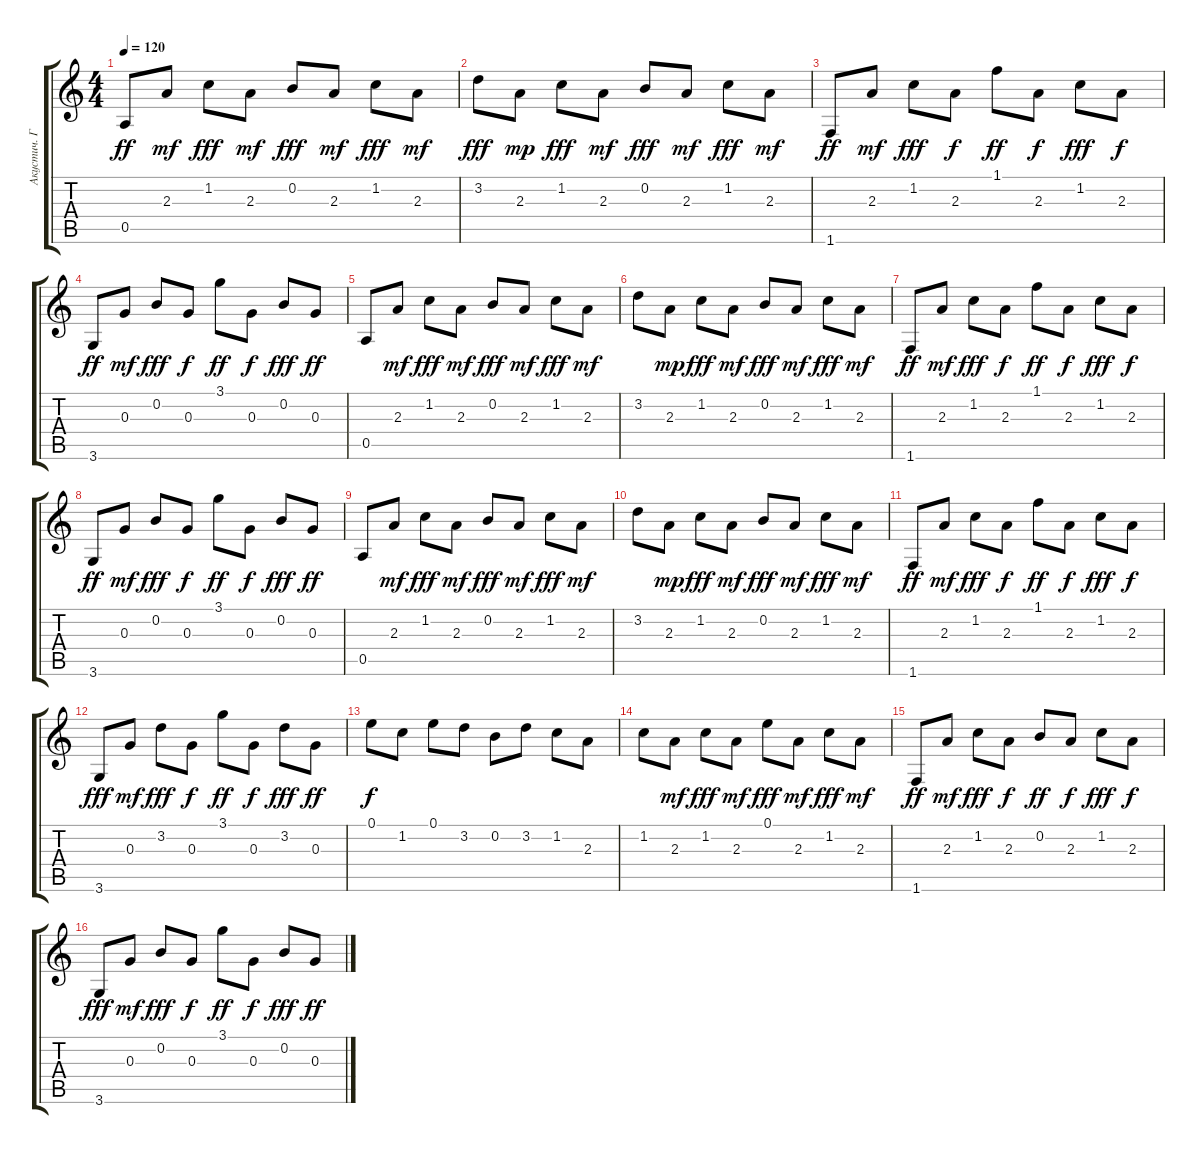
\track ("Акустич. Гитара" "Акустич. Г") {instrument acousticguitarsteel}
\staff {score tabs}
\tuning (E4 B3 G3 D3 A2 E2) {hide}
\ts (4 4)
\tempo 120
\clef g2
\ks c
0.5.8{dy ff} 2.3.8{dy mf} 1.2.8{dy fff} 2.3.8{dy mf} 0.2.8{dy fff} 2.3.8{dy mf} 1.2.8{dy fff} 2.3.8{dy mf} |
3.2.8{dy fff} 2.3.8{dy mp} 1.2.8{dy fff} 2.3.8{dy mf} 0.2.8{dy fff} 2.3.8{dy mf} 1.2.8{dy fff} 2.3.8{dy mf} |
1.6.8{dy ff} 2.3.8{dy mf} 1.2.8{dy fff} 2.3.8{dy f} 1.1.8{dy ff} 2.3.8{dy f} 1.2.8{dy fff} 2.3.8{dy f} |
3.6.8{dy ff} 0.3.8{dy mf} 0.2.8{dy fff} 0.3.8{dy f} 3.1.8{dy ff} 0.3.8{dy f} 0.2.8{dy fff} 0.3.8{dy ff} |
0.5.8 2.3.8{dy mf} 1.2.8{dy fff} 2.3.8{dy mf} 0.2.8{dy fff} 2.3.8{dy mf} 1.2.8{dy fff} 2.3.8{dy mf} |
3.2.8 2.3.8{dy mp} 1.2.8{dy fff} 2.3.8{dy mf} 0.2.8{dy fff} 2.3.8{dy mf} 1.2.8{dy fff} 2.3.8{dy mf} |
1.6.8{dy ff} 2.3.8{dy mf} 1.2.8{dy fff} 2.3.8{dy f} 1.1.8{dy ff} 2.3.8{dy f} 1.2.8{dy fff} 2.3.8{dy f} |
3.6.8{dy ff} 0.3.8{dy mf} 0.2.8{dy fff} 0.3.8{dy f} 3.1.8{dy ff} 0.3.8{dy f} 0.2.8{dy fff} 0.3.8{dy ff} |
0.5.8 2.3.8{dy mf} 1.2.8{dy fff} 2.3.8{dy mf} 0.2.8{dy fff} 2.3.8{dy mf} 1.2.8{dy fff} 2.3.8{dy mf} |
3.2.8 2.3.8{dy mp} 1.2.8{dy fff} 2.3.8{dy mf} 0.2.8{dy fff} 2.3.8{dy mf} 1.2.8{dy fff} 2.3.8{dy mf} |
1.6.8{dy ff} 2.3.8{dy mf} 1.2.8{dy fff} 2.3.8{dy f} 1.1.8{dy ff} 2.3.8{dy f} 1.2.8{dy fff} 2.3.8{dy f} |
3.6.8{dy fff} 0.3.8{dy mf} 3.2.8{dy fff} 0.3.8{dy f} 3.1.8{dy ff} 0.3.8{dy f} 3.2.8{dy fff} 0.3.8{dy ff} |
0.1.8{dy f} 1.2.8 0.1.8 3.2.8 0.2.8 3.2.8 1.2.8 2.3.8 |
1.2.8 2.3.8{dy mf} 1.2.8{dy fff} 2.3.8{dy mf} 0.1.8{dy fff} 2.3.8{dy mf} 1.2.8{dy fff} 2.3.8{dy mf} |
1.6.8{dy ff} 2.3.8{dy mf} 1.2.8{dy fff} 2.3.8{dy f} 0.2.8{dy ff} 2.3.8{dy f} 1.2.8{dy fff} 2.3.8{dy f} |
3.6.8{dy fff} 0.3.8{dy mf} 0.2.8{dy fff} 0.3.8{dy f} 3.1.8{dy ff} 0.3.8{dy f} 0.2.8{dy fff} 0.3.8{dy ff}
